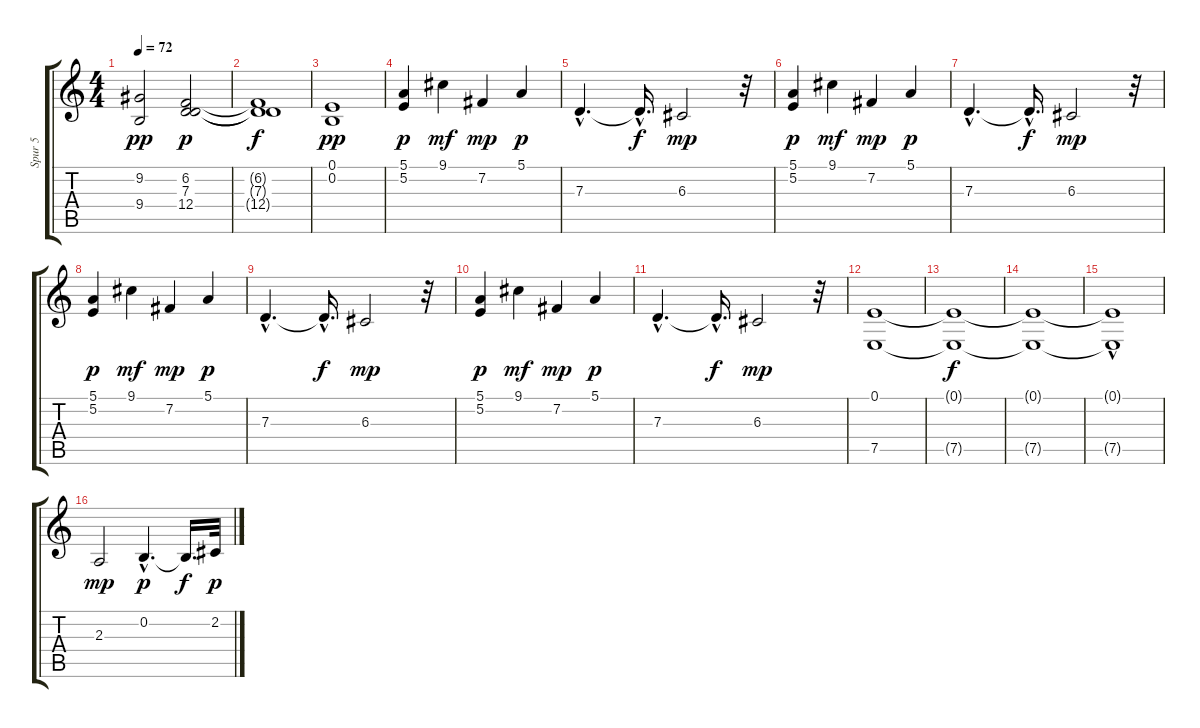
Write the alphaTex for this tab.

\track ("Spur 5" "Spur 5") {instrument stringensemble2}
\staff {score tabs}
\tuning (E4 B3 G3 D3 A2 E2) {hide}
\ts (4 4)
\tempo 72
\clef g2
\ks c
(9.2 9.4).2{dy pp} (6.2 7.3 12.4).2{dy p} |
(6.2{t} 7.3{t} 12.4{t}).1{dy f} |
(0.1 0.2).1{dy pp} |
(5.1 5.2).4{dy p} 9.1.4{dy mf} 7.2.4{dy mp} 5.1.4{dy p} |
7.3{hac}.4{d} 7.3{hac t}.16{d dy f} 6.3.2{dy mp} r.32 |
(5.1 5.2).4{dy p} 9.1.4{dy mf} 7.2.4{dy mp} 5.1.4{dy p} |
7.3{hac}.4{d} 7.3{hac t}.16{d dy f} 6.3.2{dy mp} r.32 |
(5.1 5.2).4{dy p} 9.1.4{dy mf} 7.2.4{dy mp} 5.1.4{dy p} |
7.3{hac}.4{d} 7.3{hac t}.16{d dy f} 6.3.2{dy mp} r.32 |
(5.1 5.2).4{dy p} 9.1.4{dy mf} 7.2.4{dy mp} 5.1.4{dy p} |
7.3{hac}.4{d} 7.3{hac t}.16{d dy f} 6.3.2{dy mp} r.32 |
(0.1 7.5).1 |
(0.1{t} 7.5{t}).1{dy f} |
(0.1{t} 7.5{t}).1 |
(0.1{t} 7.5{hac t}).1 |
2.3.2{dy mp} 0.2{hac}.4{d dy p} 0.2{t}.16{d dy f} 2.2.32{dy p}
